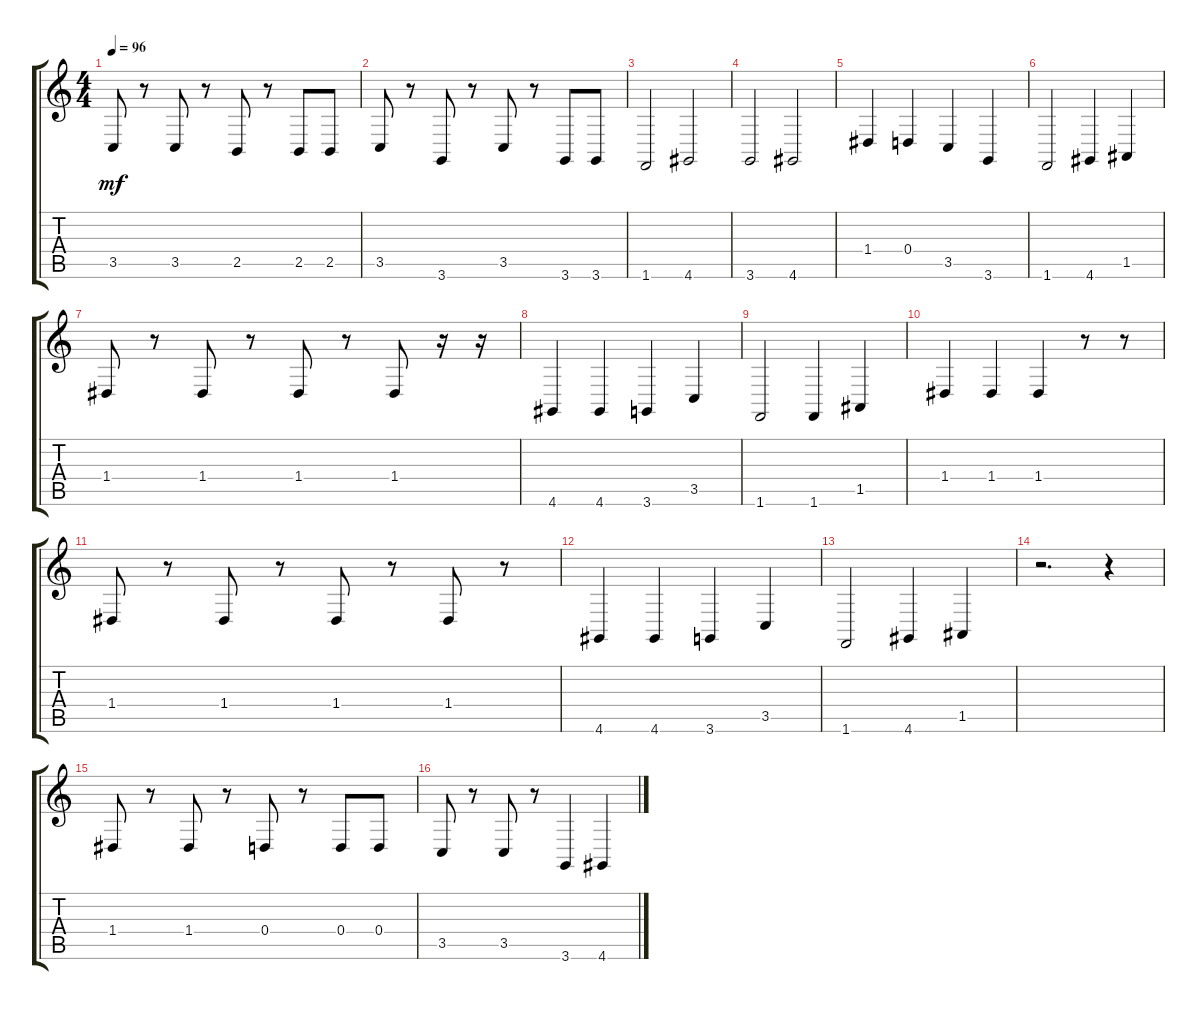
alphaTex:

\track "" {instrument brightacousticpiano}
\staff {score tabs}
\tuning (E4 B3 G3 D3 A2 E2) {hide}
\ts (4 4)
\tempo 96
\clef g2
\ks c
3.5.8{dy mf} r.8 3.5.8 r.8 2.5.8 r.8 2.5.8 2.5.8 |
3.5.8 r.8 3.6.8 r.8 3.5.8 r.8 3.6.8 3.6.8 |
1.6.2 4.6.2 |
3.6.2 4.6.2 |
1.4.4 0.4.4 3.5.4 3.6.4 |
1.6.2 4.6.4 1.5.4 |
1.4.8 r.8 1.4.8 r.8 1.4.8 r.8 1.4.8 r.16 r.16 |
4.6.4 4.6.4 3.6.4 3.5.4 |
1.6.2 1.6.4 1.5.4 |
1.4.4 1.4.4 1.4.4 r.8 r.8 |
1.4.8 r.8 1.4.8 r.8 1.4.8 r.8 1.4.8 r.8 |
4.6.4 4.6.4 3.6.4 3.5.4 |
1.6.2 4.6.4 1.5.4 |
r.2{d} r.4 |
1.4.8 r.8 1.4.8 r.8 0.4.8 r.8 0.4.8 0.4.8 |
3.5.8 r.8 3.5.8 r.8 3.6.4 4.6.4
